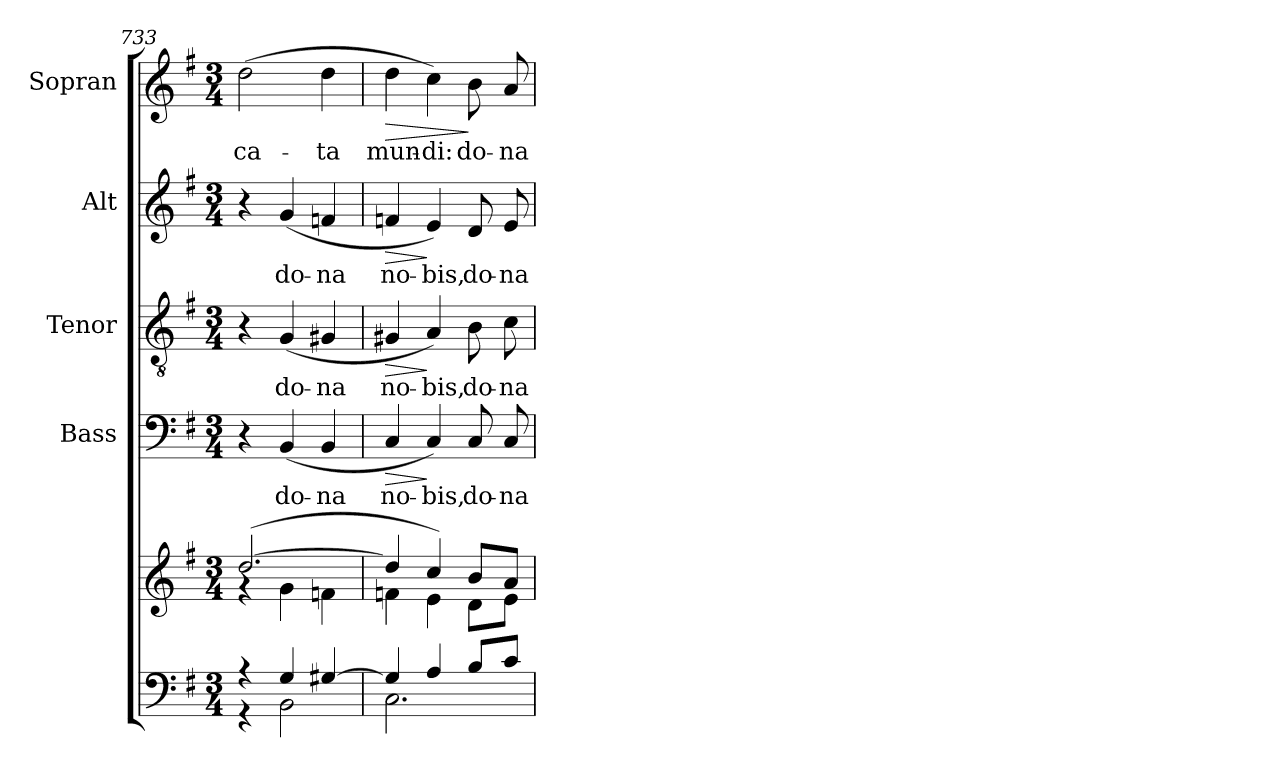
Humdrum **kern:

**kern	**kern	**kern	**text	**dynam	**kern	**text	**dynam	**kern	**text	**dynam	**kern	**text	**dynam
*part5	*part5	*part4	*part4	*part4	*part3	*part3	*part3	*part2	*part2	*part2	*part1	*part1	*part1
*staff6	*staff5	*staff4	*staff4	*staff4	*staff3	*staff3	*staff3	*staff2	*staff2	*staff2	*staff1	*staff1	*staff1
*	*	*I"Bass	*	*	*I"Tenor	*	*	*I"Alt	*	*	*I"Sopran	*	*
*	*	*I'B.	*	*	*I'T.	*	*	*I'A.	*	*	*I'S.	*	*
*clefF4	*clefG2	*clefF4	*	*	*clefGv2	*	*	*clefG2	*	*	*clefG2	*	*
*k[f#]	*k[f#]	*k[f#]	*	*	*k[f#]	*	*	*k[f#]	*	*	*k[f#]	*	*
*G:	*G:	*G:	*	*	*G:	*	*	*G:	*	*	*G:	*	*
*M3/4	*M3/4	*M3/4	*	*	*M3/4	*	*	*M3/4	*	*	*M3/4	*	*
=733	=733	=733	=733	=733	=733	=733	=733	=733	=733	=733	=733	=733	=733
*^	*^	*	*	*	*	*	*	*	*	*	*	*	*
!	!	!	!	!	!	!	!	!	!	!	!	!	!	!LO:LY:b	!
4r	4r	([>2.dd/	4rf	4r	.	.	4r	.	.	4r	.	.	(>2dd\	-ca-	.
!	!	!	!	!	!LO:LY:b	!	!	!LO:LY:b	!	!	!LO:LY:b	!	!	!	!
4G/	2BB\	.	4g\	(<4BB/	do-	.	(<4G/	do-	.	(<4g/	do-	.	.	.	.
!	!	!	!	!	!LO:LY:b	!	!	!LO:LY:b	!	!	!LO:LY:b	!	!	!LO:LY:b	!
[>4G#X/	.	.	4fn\	4BB/	-na	.	4G#X/	-na	.	4fn/	-na	.	4dd\	-ta	.
=734	=734	=734	=734	=734	=734	=734	=734	=734	=734	=734	=734	=734	=734	=734	=734
!	!	!	!	!	!LO:LY:b	!LO:HP:b	!	!LO:LY:b	!LO:HP:b	!	!LO:LY:b	!LO:HP:b	!	!LO:LY:b	!LO:HP:b
4G#/]	2.C\	4dd/]	4fn\	4C/	no-	>	4G#X/	no-	>	4fn/	no-	>	4dd\	mun-	>
!	!	!	!	!	!LO:LY:b	!	!	!LO:LY:b	!	!	!LO:LY:b	!	!	!LO:LY:b	!
4A/	.	4cc/)	4e\	4C/)	-bis,	]	4A/)	-bis,	]	4e/)	-bis,	]	4cc\)	-di:	.
!	!	!	!	!	!LO:LY:b	!	!	!LO:LY:b	!	!	!LO:LY:b	!	!	!LO:LY:b	!
8B/L	.	8b/L	8d\L	8C/	do-	.	8B\	do-	.	8d/	do-	.	8b\	do-	]
!	!	!	!	!	!LO:LY:b	!	!	!LO:LY:b	!	!	!LO:LY:b	!	!	!LO:LY:b	!
8c/J	.	8a/J	8e\J	8C/	-na	.	8c\	-na	.	8e/	-na	.	8a/	-na	.
*v	*v	*	*	*	*	*	*	*	*	*	*	*	*	*	*
*	*v	*v	*	*	*	*	*	*	*	*	*	*	*	*
=	=	=	=	=	=	=	=	=	=	=	=	=	=
*-	*-	*-	*-	*-	*-	*-	*-	*-	*-	*-	*-	*-	*-
